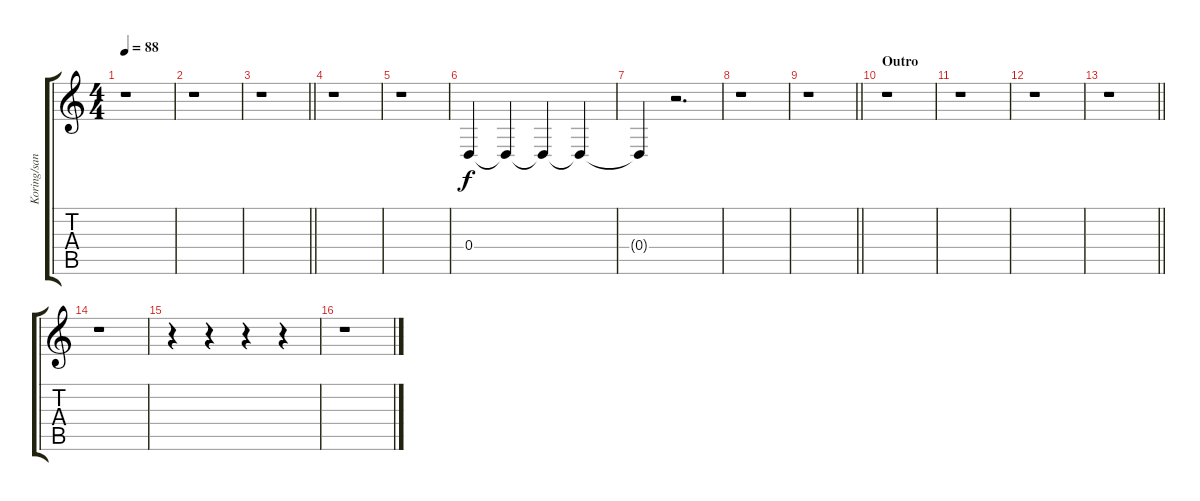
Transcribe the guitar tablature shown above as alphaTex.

\track ("Koring/sang" "Koring/san") {instrument panflute}
\staff {score tabs}
\tuning (E4 B3 G3 D3 A2 E2) {hide}
\ts (4 4)
\tempo 88
\clef g2
\ks c
r.1{dy f} |
r.1 |
\barLineRight lightlight
r.1 |
r.1 |
r.1{volume 8} |
0.4.4{volume 8 instrument bassoon} 0.4{t}.4 0.4{t}.4 0.4{t}.4{volume 3} |
0.4{t}.4 r.2{d} |
r.1 |
\barLineRight lightlight
r.1 |
\section ("" "Outro")
r.1 |
r.1 |
r.1 |
\barLineRight lightlight
r.1 |
r.1 |
r.4 r.4 r.4 r.4 |
r.1
